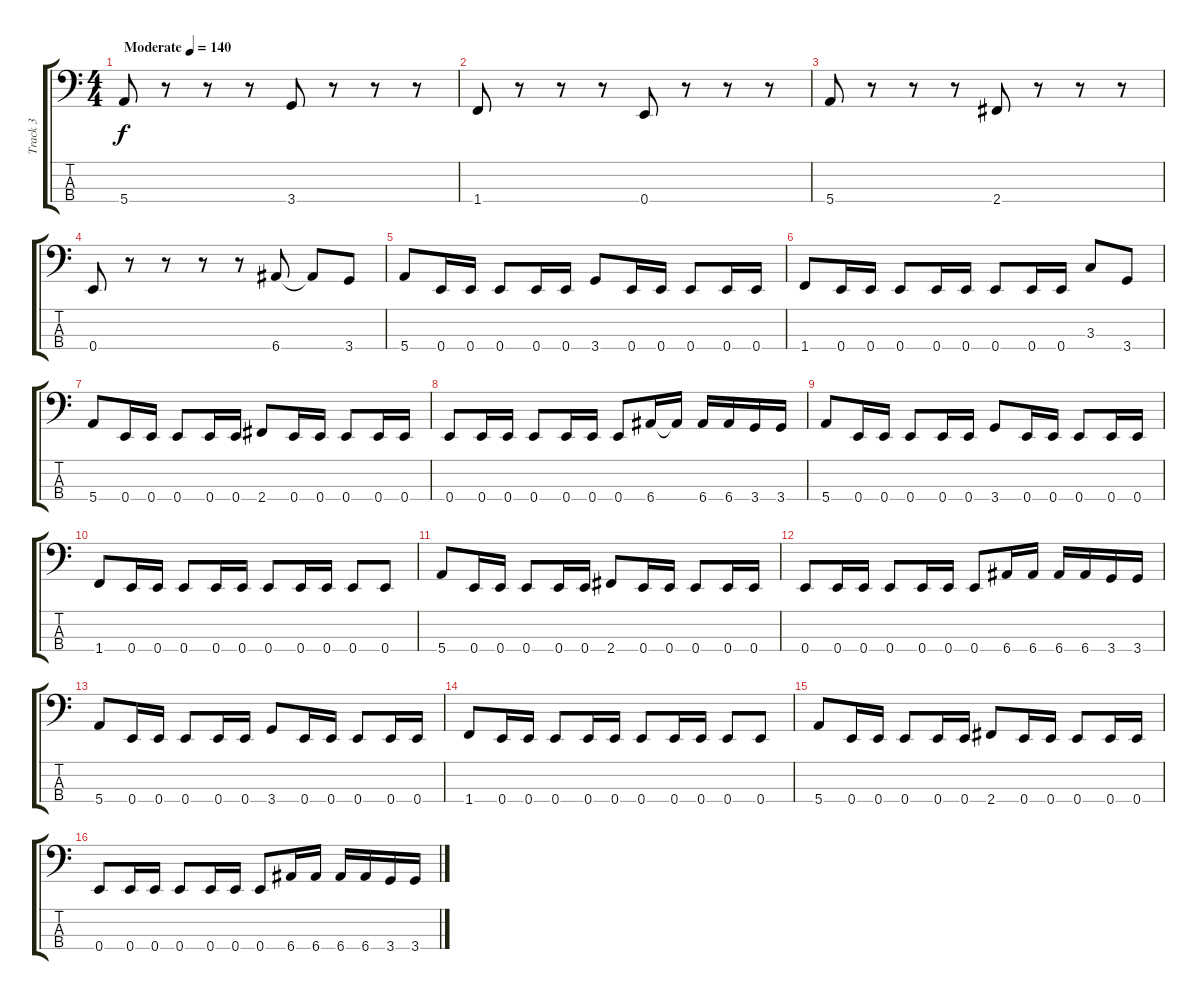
\track ("Track 3" "Track 3") {instrument electricbassfinger}
\staff {score tabs}
\tuning (G2 D2 A1 E1) {hide}
\ts (4 4)
\tempo (140 "Moderate")
\clef f4
\ks c
5.4.8{dy f instrument electricbassfinger} r.8 r.8 r.8 3.4.8 r.8 r.8 r.8 |
1.4.8 r.8 r.8 r.8 0.4.8 r.8 r.8 r.8 |
5.4.8 r.8 r.8 r.8 2.4.8 r.8 r.8 r.8 |
0.4.8 r.8 r.8 r.8 r.8 6.4.8 6.4{t}.8 3.4.8 |
5.4.8 0.4.16 0.4.16 0.4.8 0.4.16 0.4.16 3.4.8 0.4.16 0.4.16 0.4.8 0.4.16 0.4.16 |
1.4.8 0.4.16 0.4.16 0.4.8 0.4.16 0.4.16 0.4.8 0.4.16 0.4.16 3.3.8 3.4.8 |
5.4.8 0.4.16 0.4.16 0.4.8 0.4.16 0.4.16 2.4.8 0.4.16 0.4.16 0.4.8 0.4.16 0.4.16 |
0.4.8 0.4.16 0.4.16 0.4.8 0.4.16 0.4.16 0.4.8 6.4.16 6.4{t}.16 6.4.16 6.4.16 3.4.16 3.4.16 |
5.4.8 0.4.16 0.4.16 0.4.8 0.4.16 0.4.16 3.4.8 0.4.16 0.4.16 0.4.8 0.4.16 0.4.16 |
1.4.8 0.4.16 0.4.16 0.4.8 0.4.16 0.4.16 0.4.8 0.4.16 0.4.16 0.4.8 0.4.8 |
5.4.8 0.4.16 0.4.16 0.4.8 0.4.16 0.4.16 2.4.8 0.4.16 0.4.16 0.4.8 0.4.16 0.4.16 |
0.4.8 0.4.16 0.4.16 0.4.8 0.4.16 0.4.16 0.4.8 6.4.16 6.4.16 6.4.16 6.4.16 3.4.16 3.4.16 |
5.4.8 0.4.16 0.4.16 0.4.8 0.4.16 0.4.16 3.4.8 0.4.16 0.4.16 0.4.8 0.4.16 0.4.16 |
1.4.8 0.4.16 0.4.16 0.4.8 0.4.16 0.4.16 0.4.8 0.4.16 0.4.16 0.4.8 0.4.8 |
5.4.8 0.4.16 0.4.16 0.4.8 0.4.16 0.4.16 2.4.8 0.4.16 0.4.16 0.4.8 0.4.16 0.4.16 |
0.4.8 0.4.16 0.4.16 0.4.8 0.4.16 0.4.16 0.4.8 6.4.16 6.4.16 6.4.16 6.4.16 3.4.16 3.4.16
